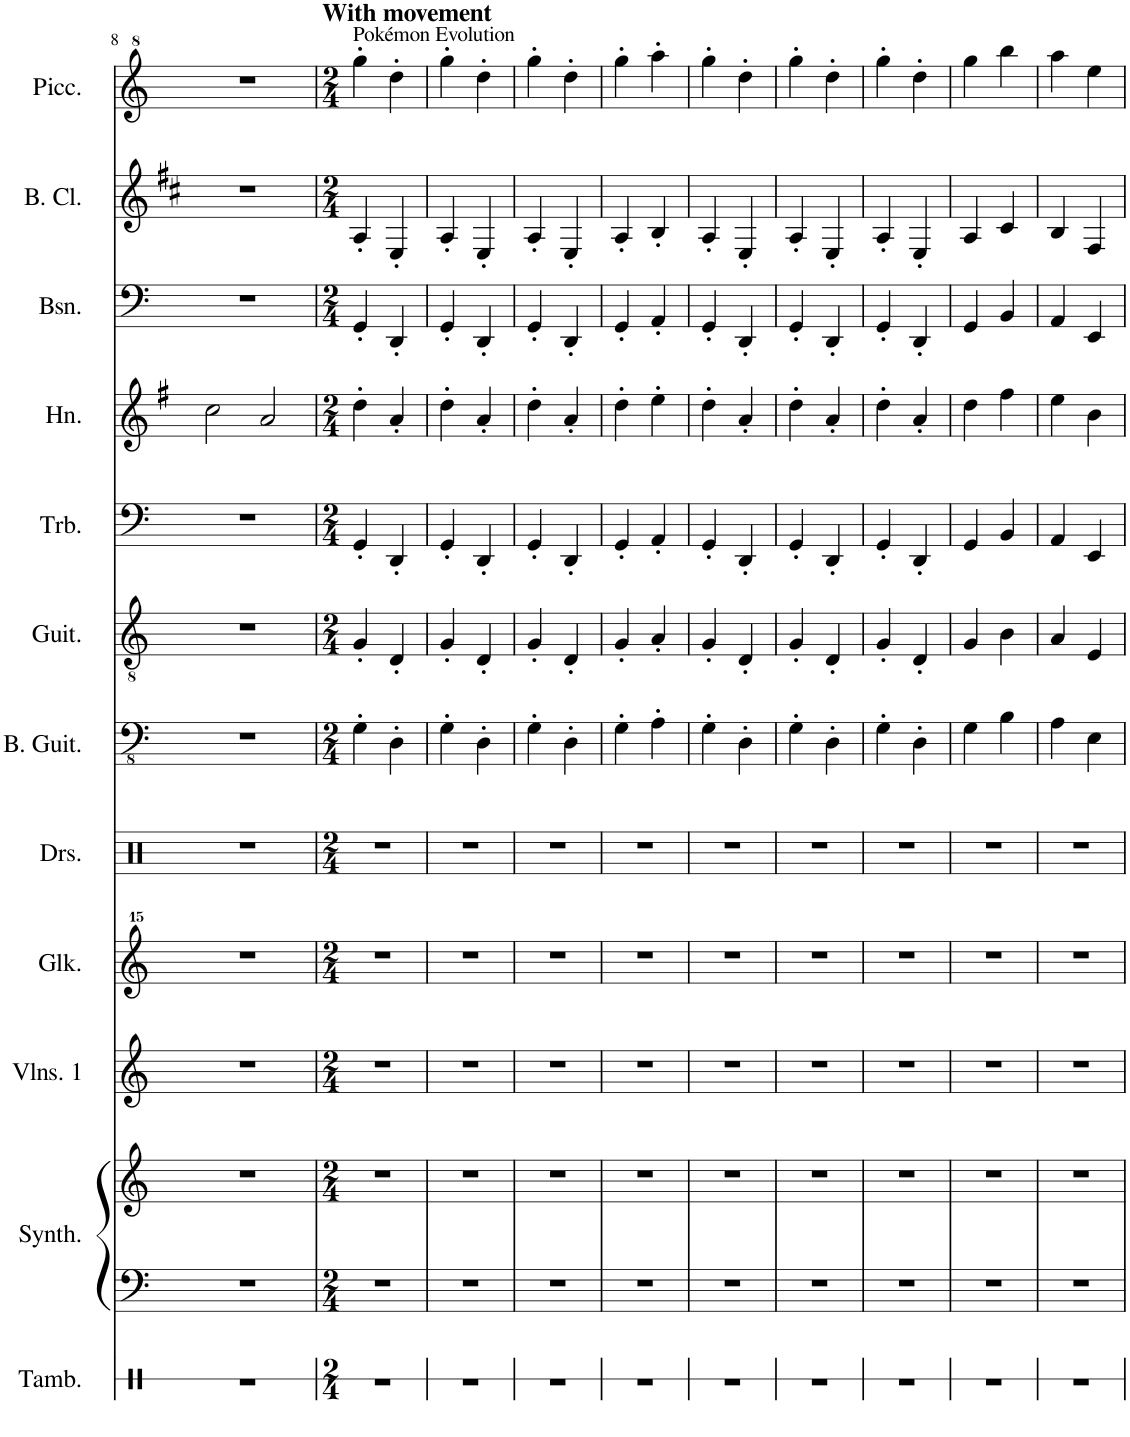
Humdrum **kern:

**kern	**kern	**kern	**kern	**kern	**kern	**kern	**kern	**kern	**kern	**kern	**kern	**kern
*part12	*part11	*part11	*part10	*part9	*part8	*part7	*part6	*part5	*part4	*part3	*part2	*part1
*staff13	*staff12	*staff11	*staff10	*staff9	*staff8	*staff7	*staff6	*staff5	*staff4	*staff3	*staff2	*staff1
*I"Tambourine	*I"Keyboard Synthesizer	*	*I"Violins 1	*I"Glockenspiel	*I"Drumset	*I"Bass Guitar	*I"Guitar	*I"Trombone	*I"Horn	*I"Bassoon	*I"Bass Clarinet	*I"Piccolo
*I'Tamb.	*I'Synth.	*	*I'Vlns. 1	*I'Glk.	*I'Drs.	*I'B. Guit.	*I'Guit.	*I'Trb.	*I'Hn.	*I'Bsn.	*I'B. Cl.	*I'Picc.
!!LO:PB:g=z
*clefX	*clefF4	*clefG2	*clefG2	*clefG^^2	*clefX	*clefFv4	*clefGv2	*clefF4	*clefG2	*clefF4	*clefG2	*clefG^2
*	*	*	*	*	*	*	*	*	*Trd4c7	*	*Trd8c14	*Trd-7c-12
*k[]	*k[]	*k[]	*k[]	*k[]	*k[]	*k[]	*k[]	*k[]	*k[f#]	*k[]	*k[f#c#]	*k[]
*M4/4	*M4/4	*M4/4	*M4/4	*M4/4	*M4/4	*M4/4	*M4/4	*M4/4	*M4/4	*M4/4	*M4/4	*M4/4
=8	=8	=8	=8	=8	=8	=8	=8	=8	=8	=8	=8	=8
1r	1r	1r	1r	1r	1r	1r	1r	1r	2cc\	1r	1r	1r
.	.	.	.	.	.	.	.	.	2a/	.	.	.
=9	=9	=9	=9	=9	=9	=9	=9	=9	=9	=9	=9	=9
*M2/4	*M2/4	*M2/4	*M2/4	*M2/4	*M2/4	*M2/4	*M2/4	*M2/4	*M2/4	*M2/4	*M2/4	*M2/4
!	!	!	!	!	!	!	!	!	!	!	!	!LO:TX:a:B:t=With movement
!	!	!	!	!	!	!	!	!	!	!	!	!LO:TX:a:t=Pokémon Evolution
2r	2r	2r	2r	2r	2r	4GG'\	4G'/	4GG'/	4dd'\	4GG'/	4A'/	4ggg'\
.	.	.	.	.	.	4DD'\	4D'/	4DD'/	4a'/	4DD'/	4E'/	4ddd'\
=10	=10	=10	=10	=10	=10	=10	=10	=10	=10	=10	=10	=10
2r	2r	2r	2r	2r	2r	4GG'\	4G'/	4GG'/	4dd'\	4GG'/	4A'/	4ggg'\
.	.	.	.	.	.	4DD'\	4D'/	4DD'/	4a'/	4DD'/	4E'/	4ddd'\
=11	=11	=11	=11	=11	=11	=11	=11	=11	=11	=11	=11	=11
2r	2r	2r	2r	2r	2r	4GG'\	4G'/	4GG'/	4dd'\	4GG'/	4A'/	4ggg'\
.	.	.	.	.	.	4DD'\	4D'/	4DD'/	4a'/	4DD'/	4E'/	4ddd'\
=12	=12	=12	=12	=12	=12	=12	=12	=12	=12	=12	=12	=12
2r	2r	2r	2r	2r	2r	4GG'\	4G'/	4GG'/	4dd'\	4GG'/	4A'/	4ggg'\
.	.	.	.	.	.	4AA'\	4A'/	4AA'/	4ee'\	4AA'/	4B'/	4aaa'\
=13	=13	=13	=13	=13	=13	=13	=13	=13	=13	=13	=13	=13
2r	2r	2r	2r	2r	2r	4GG'\	4G'/	4GG'/	4dd'\	4GG'/	4A'/	4ggg'\
.	.	.	.	.	.	4DD'\	4D'/	4DD'/	4a'/	4DD'/	4E'/	4ddd'\
=14	=14	=14	=14	=14	=14	=14	=14	=14	=14	=14	=14	=14
2r	2r	2r	2r	2r	2r	4GG'\	4G'/	4GG'/	4dd'\	4GG'/	4A'/	4ggg'\
.	.	.	.	.	.	4DD'\	4D'/	4DD'/	4a'/	4DD'/	4E'/	4ddd'\
=15	=15	=15	=15	=15	=15	=15	=15	=15	=15	=15	=15	=15
2r	2r	2r	2r	2r	2r	4GG'\	4G'/	4GG'/	4dd'\	4GG'/	4A'/	4ggg'\
.	.	.	.	.	.	4DD'\	4D'/	4DD'/	4a'/	4DD'/	4E'/	4ddd'\
=16	=16	=16	=16	=16	=16	=16	=16	=16	=16	=16	=16	=16
2r	2r	2r	2r	2r	2r	4GG\	4G/	4GG/	4dd\	4GG/	4A/	4ggg\
.	.	.	.	.	.	4BB\	4B\	4BB/	4ff#\	4BB/	4c#/	4bbb\
=17	=17	=17	=17	=17	=17	=17	=17	=17	=17	=17	=17	=17
2r	2r	2r	2r	2r	2r	4AA\	4A/	4AA/	4ee\	4AA/	4B/	4aaa\
.	.	.	.	.	.	4EE\	4E/	4EE/	4b\	4EE/	4F#/	4eee\
=	=	=	=	=	=	=	=	=	=	=	=	=
*-	*-	*-	*-	*-	*-	*-	*-	*-	*-	*-	*-	*-
